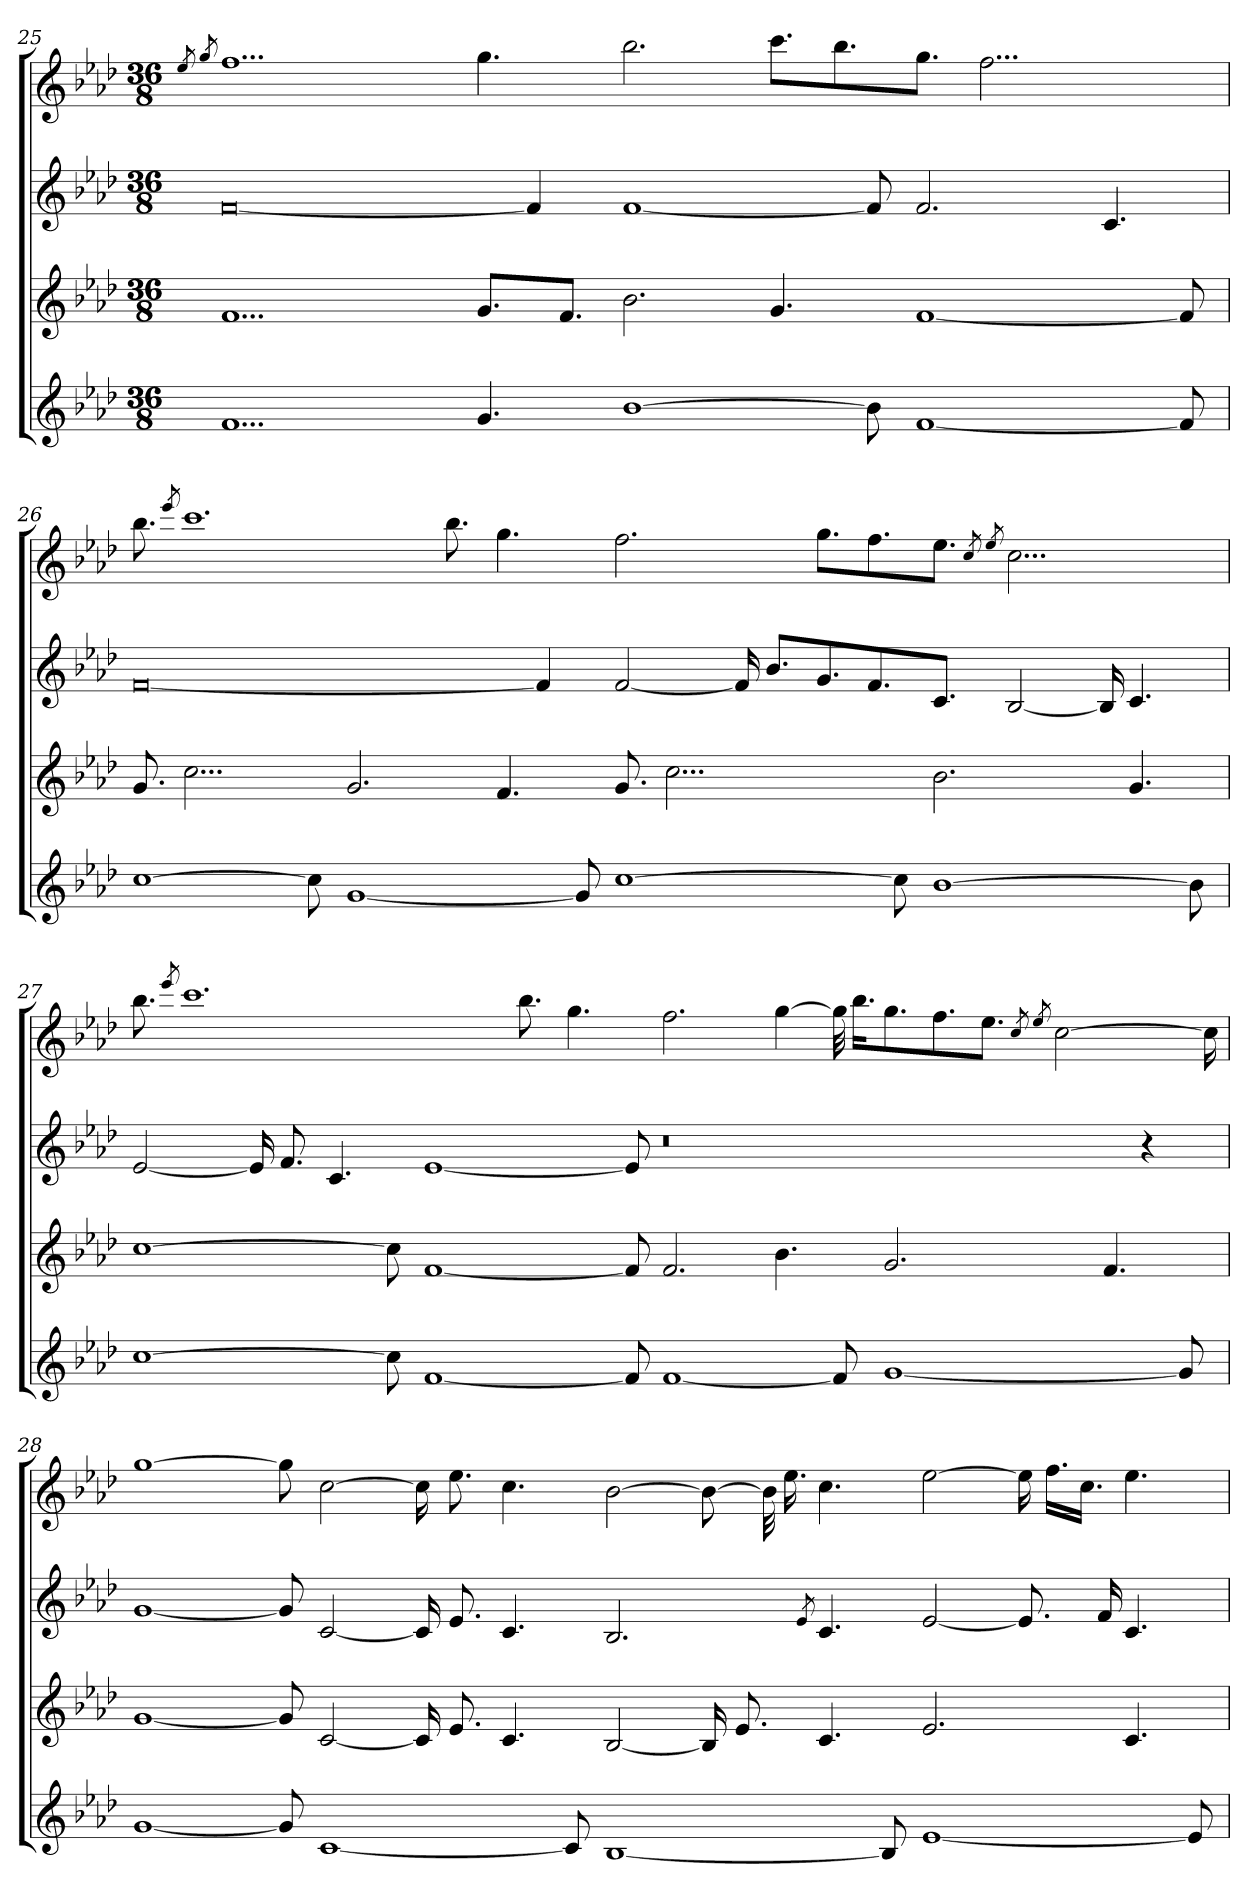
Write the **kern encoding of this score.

**kern	**kern	**kern	**kern
*part4	*part3	*part2	*part1
*staff4	*staff3	*staff2	*staff1
*clefG2	*clefG2	*clefG2	*clefG2
*k[b-e-a-d-]	*k[b-e-a-d-]	*k[b-e-a-d-]	*k[b-e-a-d-]
*M36/8	*M36/8	*M36/8	*M36/8
=25	=25	=25	=25
.	.	.	8qee-
.	.	.	8qgg
1...f	1...f	[0f	1...ff
4.g	8.g/L	.	4.gg
.	.	4f]	.
.	8.f/J	.	.
[1b-	2.b-	[1f	2.bb-
.	4.g	.	8.ccc\L
.	.	.	8.bb-\
8b-]	.	8f]	.
[1f	[1f	2.f	8.gg\J
.	.	.	2...ff
.	.	4.c	.
8f]	8f]	.	.
=26	=26	=26	=26
[1cc	8.g	[0f	8.bb-
.	.	.	8qeee-
.	2...cc	.	1.ccc
8cc]	.	.	.
[1g	2.g	.	.
.	.	.	8.bb-
.	4.f	.	4.gg
.	.	4f]	.
8g]	.	.	.
[1cc	8.g	[2f	2.ff
.	2...cc	.	.
.	.	16f]	.
.	.	8.b-/L	.
.	.	8.g/	8.gg\L
.	.	8.f/	8.ff\
8cc]	.	.	.
[1b-	2.b-	8.c/J	8.ee-\J
.	.	.	8qcc
.	.	.	8qee-
.	.	[2B-	2...cc
.	.	16B-]	.
.	4.g	4.c	.
8b-]	.	.	.
=27	=27	=27	=27
[1cc	[1cc	[2e-	8.bb-
.	.	.	8qeee-
.	.	.	1.ccc
.	.	16e-]	.
.	.	8.f	.
.	.	4.c	.
8cc]	8cc]	.	.
[1f	[1f	[1e-	.
.	.	.	8.bb-
.	.	.	4.gg
8f]	8f]	8e-]	.
[1f	2.f	0r	2.ff
.	4.b-	.	[4gg
8f]	.	.	32gg]
.	.	.	16.bb-\KL
[1g	2.g	.	8.gg\
.	.	.	8.ff\
.	.	.	8.ee-\J
.	.	.	8qcc
.	.	.	8qee-
.	.	.	[2cc
.	4.f	.	.
.	.	4r	.
8g]	.	.	.
.	.	.	16cc]
=28	=28	=28	=28
[1g	[1g	[1g	[1gg
8g]	8g]	8g]	8gg]
[1c	[2c	[2c	[2cc
.	16c]	16c]	16cc]
.	8.e-	8.e-	8.ee-
.	4.c	4.c	4.cc
8c]	.	.	.
[1B-	[2B-	2.B-	[2b-
.	16B-]	.	8b-_
.	8.e-	.	.
.	.	.	32b-]
.	.	.	16.ee-
.	.	8qe-	.
.	4.c	4.c	4.cc
8B-]	.	.	.
[1e-	2.e-	[2e-	[2ee-
.	.	8.e-]	16ee-]
.	.	.	16.ff\LL
.	.	.	16.cc\JJ
.	.	16f	.
.	4.c	4.c	4.ee-
8e-]	.	.	.
=	=	=	=
*-	*-	*-	*-
